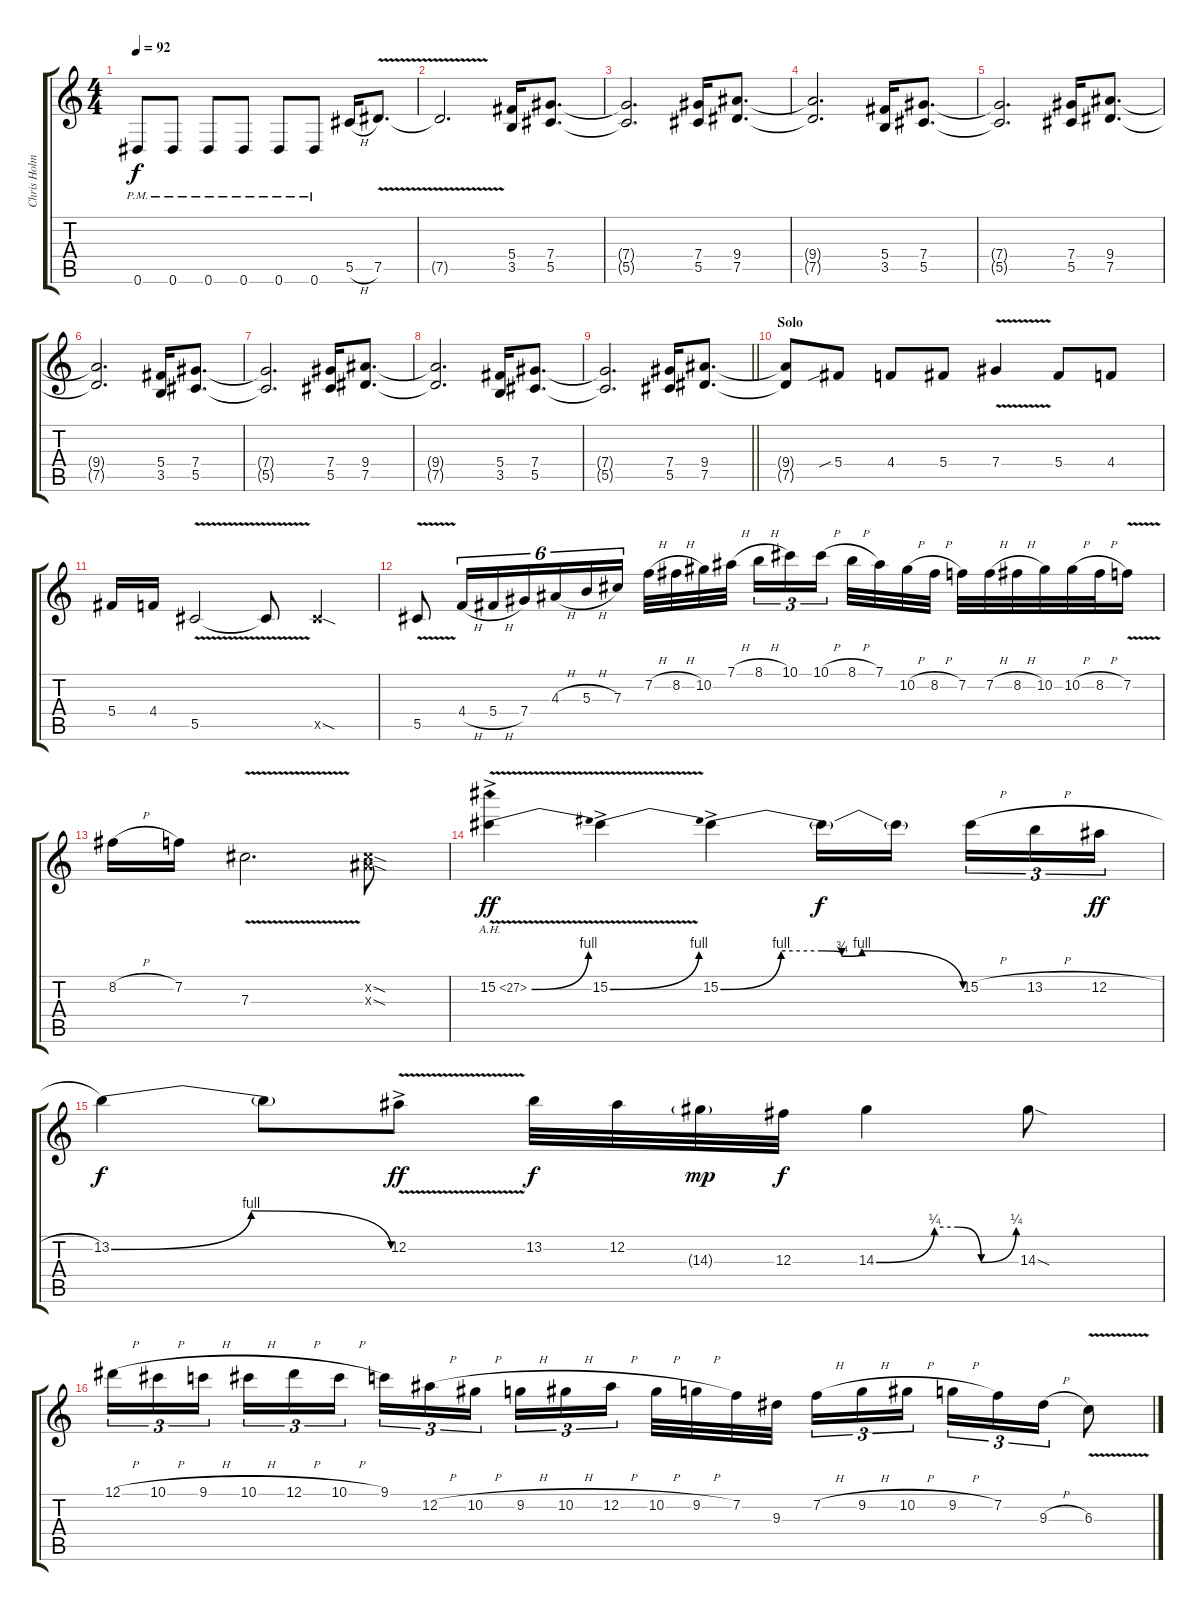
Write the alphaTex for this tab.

\track ("Chris Holmes" "Chris Holm") {instrument distortionguitar}
\staff {score tabs}
\tuning (Eb4 Bb3 Gb3 Db3 Ab2 Eb2) {hide}
\ts (4 4)
\tempo 92
\clef g2
\ks c
0.6{pm}.8{dy f} 0.6{pm}.8 0.6{pm}.8 0.6{pm}.8 0.6{pm}.8 0.6{pm}.8 5.5{h}.16 7.5{v}.8{d} |
7.5{t}.2{d} (5.4 3.5).16 (7.4 5.5).8{d} |
(7.4{t} 5.5{t}).2{d} (7.4 5.5).16 (9.4 7.5).8{d} |
(9.4{t} 7.5{t}).2{d} (5.4 3.5).16 (7.4 5.5).8{d} |
(7.4{t} 5.5{t}).2{d} (7.4 5.5).16 (9.4 7.5).8{d} |
(9.4{t} 7.5{t}).2{d} (5.4 3.5).16 (7.4 5.5).8{d} |
(7.4{t} 5.5{t}).2{d} (7.4 5.5).16 (9.4 7.5).8{d} |
(9.4{t} 7.5{t}).2{d} (5.4 3.5).16 (7.4 5.5).8{d} |
\barLineRight lightlight
(7.4{t} 5.5{t}).2{d} (7.4 5.5).16 (9.4 7.5).8{d} |
\section ("" "Solo ")
(9.4{t} 7.5{t}).8 5.4{sib}.8 4.4.8 5.4.8 7.4{v}.4 5.4.8 4.4.8 |
5.4.16 4.4.16 5.5{v}.2 5.5{t}.8 5.5{sod x}.4 |
5.5{v}.8 4.4{h}.16{tu (6 4)} 5.4{h}.16{tu (6 4)} 7.4.16{tu (6 4)} 4.3{h}.16{tu (6 4)} 5.3{h}.16{tu (6 4)} 7.3.16{tu (6 4) beam splitsecondary} 7.2{h}.32 8.2{h}.32 10.2.32 7.1{h}.32 8.1{h}.16{tu (3 2)} 10.1.16{tu (3 2)} 10.1{h}.16{tu (3 2) beam splitsecondary} 8.1{h}.32 7.1.32 10.2{h}.32 8.2{h}.32 7.2.32 7.2{h}.32 8.2{h}.32 10.2.32 10.2{h}.32 8.2{h}.32 7.2{v}.16 |
8.2{h}.16 7.2.16 7.3{v}.2{d} (0.2{sod x} 7.3{sod x}).8 |
15.2{be (bend 0 0 60 4) ah 12 v ac}.4{dy ff} 15.2{be (bend 0 0 60 4) v ac}.4 15.2{be (custom 0 0 15 4 25 4 30 3 35 4 60 0) ac}.4 15.2{t}.16{dy f} 15.2{t}.16{beam splitsecondary} 15.2{h}.16{tu (3 2)} 13.2{h}.16{tu (3 2)} 12.2{h}.16{tu (3 2) dy ff} |
13.2{be (bendrelease 0 0 25 4 45 4 60 0)}.4{dy f} 13.2{t}.8 12.2{v ac}.8{dy ff} 13.2.32{dy f} 12.2.32 14.3{g}.32{dy mp} 12.3.32{dy f} 14.3{be (custom 0 0 25 1 35 1 45 0 60 1)}.4 14.3{sod}.8 |
12.1{h}.16{tu (3 2)} 10.1{h}.16{tu (3 2)} 9.1{h}.16{tu (3 2) beam splitsecondary} 10.1{h}.16{tu (3 2)} 12.1{h}.16{tu (3 2)} 10.1{h}.16{tu (3 2)} 9.1.16{tu (3 2)} 12.2{h}.16{tu (3 2)} 10.2{h}.16{tu (3 2) beam splitsecondary} 9.2{h}.16{tu (3 2)} 10.2{h}.16{tu (3 2)} 12.2{h}.16{tu (3 2)} 10.2{h}.32 9.2{h}.32 7.2.32 9.3.32{beam splitsecondary} 7.2{h}.16{tu (3 2)} 9.2{h}.16{tu (3 2)} 10.2{h}.16{tu (3 2)} 9.2{h}.16{tu (3 2)} 7.2.16{tu (3 2)} 9.3{h}.16{tu (3 2)} 6.3{v}.8
